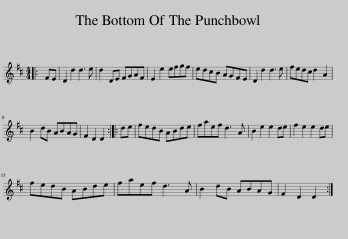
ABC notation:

X:1
L:1/8
M:4/4
I:linebreak $
K:D
V:1 treble
V:1
|: FE | D2 d2 d3 e | d2 DE FGAF | E2 e2 efgf | edcB AGFE | %5
 D2 d2 d3 e | fedc d2 A2 |$ B2 dB ABAG | F2 D2 D2 :: de | %10
 fedB ABde | faef d3 A | B2 e2 e2 de | f2 e2 e2 de |$ fedB ABde | %15
 faef d3 A | B2 dB ABAG | F2 D2 D2 :| %18
